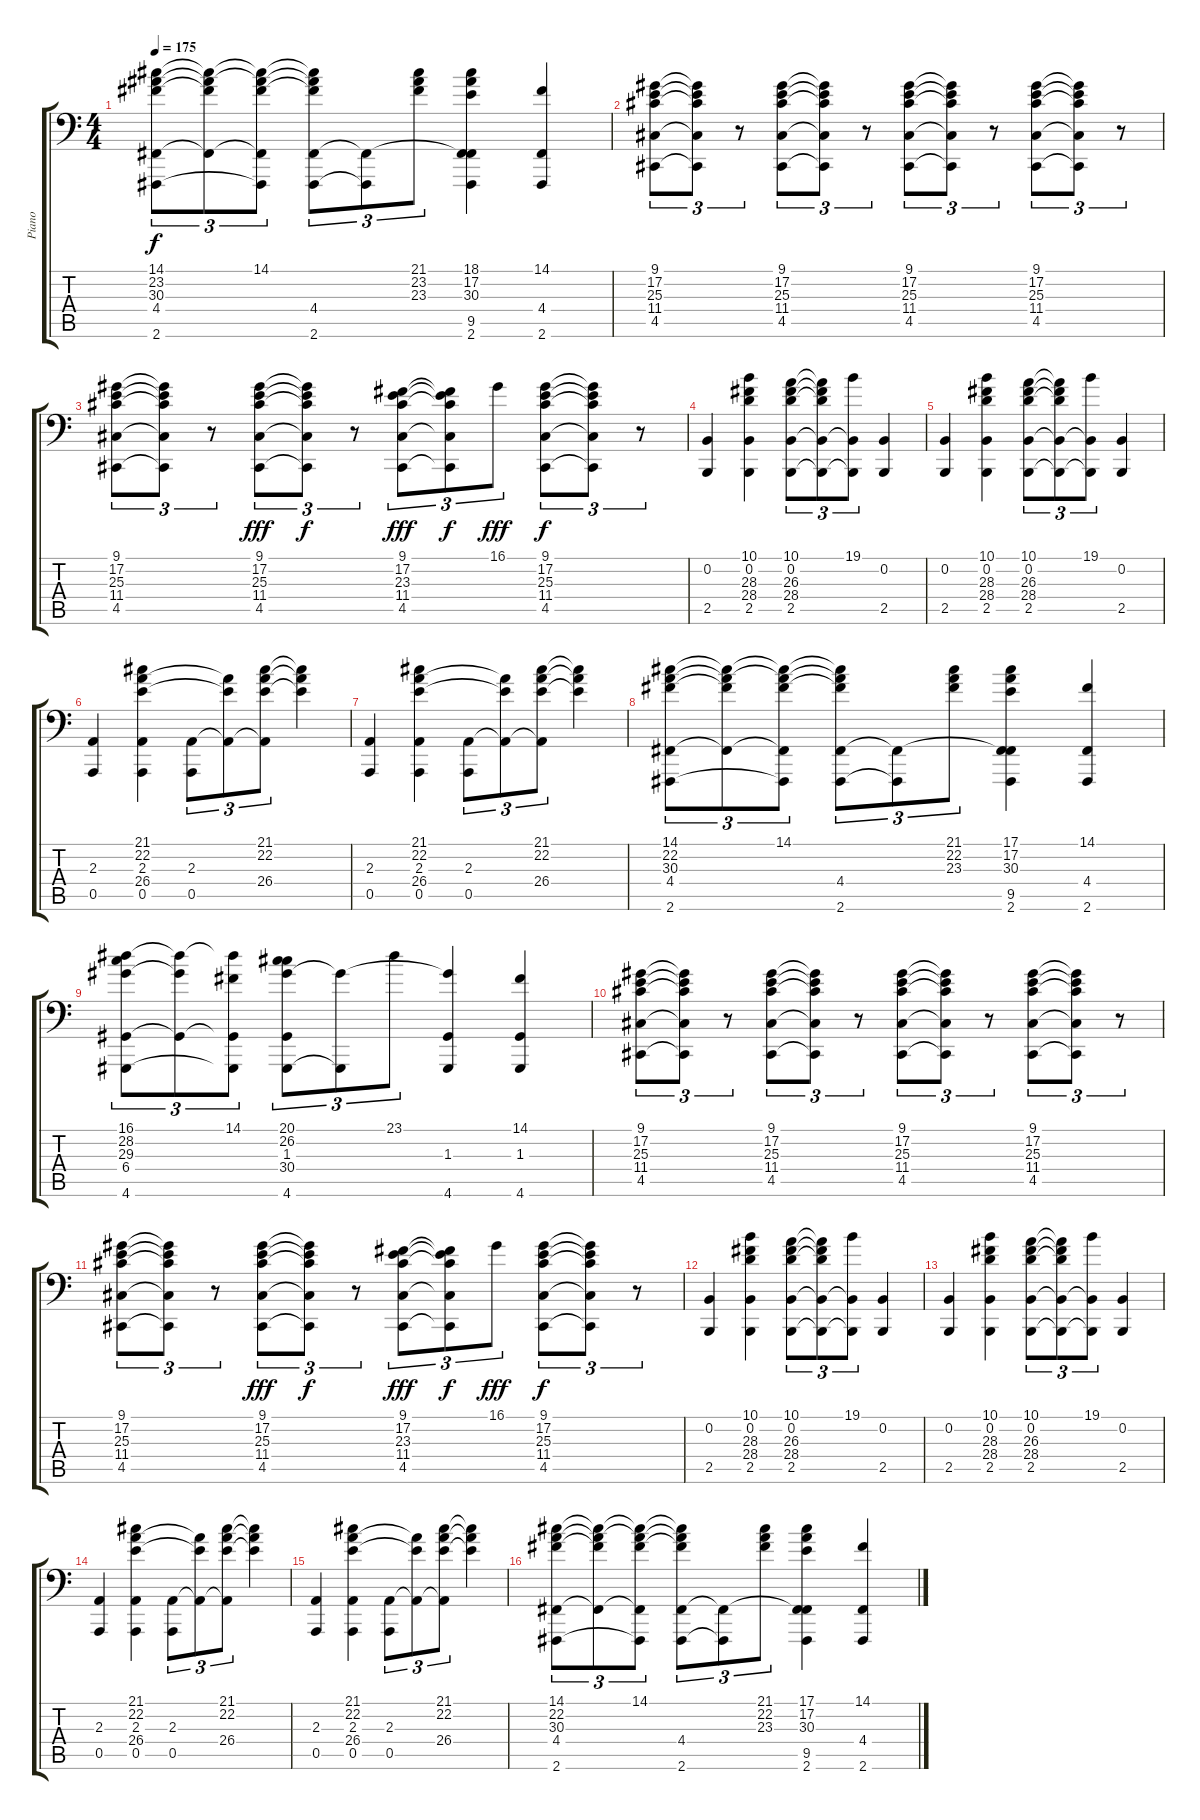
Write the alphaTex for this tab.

\track ("Piano" "Piano") {instrument acousticgrandpiano}
\staff {score tabs}
\tuning (E3 B2 G2 D2 A1 E1) {hide}
\ts (4 4)
\tempo 175
\clef f4
\ks c
(14.1 23.2 30.3 4.4 2.6).8{tu (3 2) dy f} (14.1{t} 23.2{t} 30.3{t} 4.4{t}).8{tu (3 2)} (14.1 23.2{t} 30.3{t} 4.4{t} 2.6{t}).8{tu (3 2)} (14.1{t} 23.2{t} 30.3{t} 4.4 2.6).8{tu (3 2)} (4.4{t} 2.6{t}).8{tu (3 2)} (21.1 23.2 23.3).8{tu (3 2)} (18.1 17.2 30.3 4.4{t} 9.5 2.6).4 (14.1 4.4 2.6).4 |
(9.1 17.2 25.3 11.4 4.5).8{tu (3 2)} (9.1{t} 17.2{t} 25.3{t} 11.4{t} 4.5{t}).8{tu (3 2)} r.8{tu (3 2)} (9.1 17.2 25.3 11.4 4.5).8{tu (3 2)} (9.1{t} 17.2{t} 25.3{t} 11.4{t} 4.5{t}).8{tu (3 2)} r.8{tu (3 2)} (9.1 17.2 25.3 11.4 4.5).8{tu (3 2)} (9.1{t} 17.2{t} 25.3{t} 11.4{t} 4.5{t}).8{tu (3 2)} r.8{tu (3 2)} (9.1 17.2 25.3 11.4 4.5).8{tu (3 2)} (9.1{t} 17.2{t} 25.3{t} 11.4{t} 4.5{t}).8{tu (3 2)} r.8{tu (3 2)} |
(9.1 17.2 25.3 11.4 4.5).8{tu (3 2)} (9.1{t} 17.2{t} 25.3{t} 11.4{t} 4.5{t}).8{tu (3 2)} r.8{tu (3 2)} (9.1 17.2 25.3 11.4 4.5).8{tu (3 2) dy fff} (9.1{t} 17.2{t} 25.3{t} 11.4{t} 4.5{t}).8{tu (3 2) dy f} r.8{tu (3 2)} (9.1 17.2 23.3 11.4 4.5).8{tu (3 2) dy fff} (9.1{t} 17.2{t} 23.3{t} 11.4{t} 4.5{t}).8{tu (3 2) dy f} 16.1.8{tu (3 2) dy fff} (9.1 17.2 25.3 11.4 4.5).8{tu (3 2) dy f} (9.1{t} 17.2{t} 25.3{t} 11.4{t} 4.5{t}).8{tu (3 2)} r.8{tu (3 2)} |
(0.2 2.5).4 (10.1 0.2 28.3 28.4 2.5).4 (10.1 0.2 26.3 28.4 2.5).8{tu (3 2)} (10.1{t} 0.2{t} 26.3{t} 28.4{t} 2.5{t}).8{tu (3 2)} (19.1 0.2{t} 2.5{t}).8{tu (3 2)} (0.2 2.5).4 |
(0.2 2.5).4 (10.1 0.2 28.3 28.4 2.5).4 (10.1 0.2 26.3 28.4 2.5).8{tu (3 2)} (10.1{t} 0.2{t} 26.3{t} 28.4{t} 2.5{t}).8{tu (3 2)} (19.1 0.2{t} 2.5{t}).8{tu (3 2)} (0.2 2.5).4 |
(2.3 0.5).4 (21.1 22.2 2.3 26.4 0.5).4 (2.3 0.5).8{tu (3 2)} (22.2{t} 2.3{t} 26.4{t}).8{tu (3 2)} (21.1 22.2 2.3{t} 26.4).8{tu (3 2)} (21.1{t} 22.2{t} 26.4{t}).4 |
(2.3 0.5).4 (21.1 22.2 2.3 26.4 0.5).4 (2.3 0.5).8{tu (3 2)} (22.2{t} 2.3{t} 26.4{t}).8{tu (3 2)} (21.1 22.2 2.3{t} 26.4).8{tu (3 2)} (21.1{t} 22.2{t} 26.4{t}).4 |
(14.1 22.2 30.3 4.4 2.6).8{tu (3 2)} (14.1{t} 22.2{t} 30.3{t} 4.4{t}).8{tu (3 2)} (14.1 22.2{t} 30.3{t} 4.4{t} 2.6{t}).8{tu (3 2)} (14.1{t} 22.2{t} 30.3{t} 4.4 2.6).8{tu (3 2)} (4.4{t} 2.6{t}).8{tu (3 2)} (21.1 22.2 23.3).8{tu (3 2)} (17.1 17.2 30.3 4.4{t} 9.5 2.6).4 (14.1 4.4 2.6).4 |
(16.1 28.2 29.3 6.4 4.6).8{tu (3 2)} (16.1{t} 28.2{t} 6.4{t}).8{tu (3 2)} (14.1 28.2{t} 6.4{t} 4.6{t}).8{tu (3 2)} (20.1 26.2 1.3 30.4 4.6).8{tu (3 2)} (30.4{t} 4.6{t}).8{tu (3 2)} 23.1.8{tu (3 2)} (1.3 30.4{t} 4.6).4 (14.1 1.3 4.6).4 |
(9.1 17.2 25.3 11.4 4.5).8{tu (3 2)} (9.1{t} 17.2{t} 25.3{t} 11.4{t} 4.5{t}).8{tu (3 2)} r.8{tu (3 2)} (9.1 17.2 25.3 11.4 4.5).8{tu (3 2)} (9.1{t} 17.2{t} 25.3{t} 11.4{t} 4.5{t}).8{tu (3 2)} r.8{tu (3 2)} (9.1 17.2 25.3 11.4 4.5).8{tu (3 2)} (9.1{t} 17.2{t} 25.3{t} 11.4{t} 4.5{t}).8{tu (3 2)} r.8{tu (3 2)} (9.1 17.2 25.3 11.4 4.5).8{tu (3 2)} (9.1{t} 17.2{t} 25.3{t} 11.4{t} 4.5{t}).8{tu (3 2)} r.8{tu (3 2)} |
(9.1 17.2 25.3 11.4 4.5).8{tu (3 2)} (9.1{t} 17.2{t} 25.3{t} 11.4{t} 4.5{t}).8{tu (3 2)} r.8{tu (3 2)} (9.1 17.2 25.3 11.4 4.5).8{tu (3 2) dy fff} (9.1{t} 17.2{t} 25.3{t} 11.4{t} 4.5{t}).8{tu (3 2) dy f} r.8{tu (3 2)} (9.1 17.2 23.3 11.4 4.5).8{tu (3 2) dy fff} (9.1{t} 17.2{t} 23.3{t} 11.4{t} 4.5{t}).8{tu (3 2) dy f} 16.1.8{tu (3 2) dy fff} (9.1 17.2 25.3 11.4 4.5).8{tu (3 2) dy f} (9.1{t} 17.2{t} 25.3{t} 11.4{t} 4.5{t}).8{tu (3 2)} r.8{tu (3 2)} |
(0.2 2.5).4 (10.1 0.2 28.3 28.4 2.5).4 (10.1 0.2 26.3 28.4 2.5).8{tu (3 2)} (10.1{t} 0.2{t} 26.3{t} 28.4{t} 2.5{t}).8{tu (3 2)} (19.1 0.2{t} 2.5{t}).8{tu (3 2)} (0.2 2.5).4 |
(0.2 2.5).4 (10.1 0.2 28.3 28.4 2.5).4 (10.1 0.2 26.3 28.4 2.5).8{tu (3 2)} (10.1{t} 0.2{t} 26.3{t} 28.4{t} 2.5{t}).8{tu (3 2)} (19.1 0.2{t} 2.5{t}).8{tu (3 2)} (0.2 2.5).4 |
(2.3 0.5).4 (21.1 22.2 2.3 26.4 0.5).4 (2.3 0.5).8{tu (3 2)} (22.2{t} 2.3{t} 26.4{t}).8{tu (3 2)} (21.1 22.2 2.3{t} 26.4).8{tu (3 2)} (21.1{t} 22.2{t} 26.4{t}).4 |
(2.3 0.5).4 (21.1 22.2 2.3 26.4 0.5).4 (2.3 0.5).8{tu (3 2)} (22.2{t} 2.3{t} 26.4{t}).8{tu (3 2)} (21.1 22.2 2.3{t} 26.4).8{tu (3 2)} (21.1{t} 22.2{t} 26.4{t}).4 |
(14.1 22.2 30.3 4.4 2.6).8{tu (3 2)} (14.1{t} 22.2{t} 30.3{t} 4.4{t}).8{tu (3 2)} (14.1 22.2{t} 30.3{t} 4.4{t} 2.6{t}).8{tu (3 2)} (14.1{t} 22.2{t} 30.3{t} 4.4 2.6).8{tu (3 2)} (4.4{t} 2.6{t}).8{tu (3 2)} (21.1 22.2 23.3).8{tu (3 2)} (17.1 17.2 30.3 4.4{t} 9.5 2.6).4 (14.1 4.4 2.6).4
